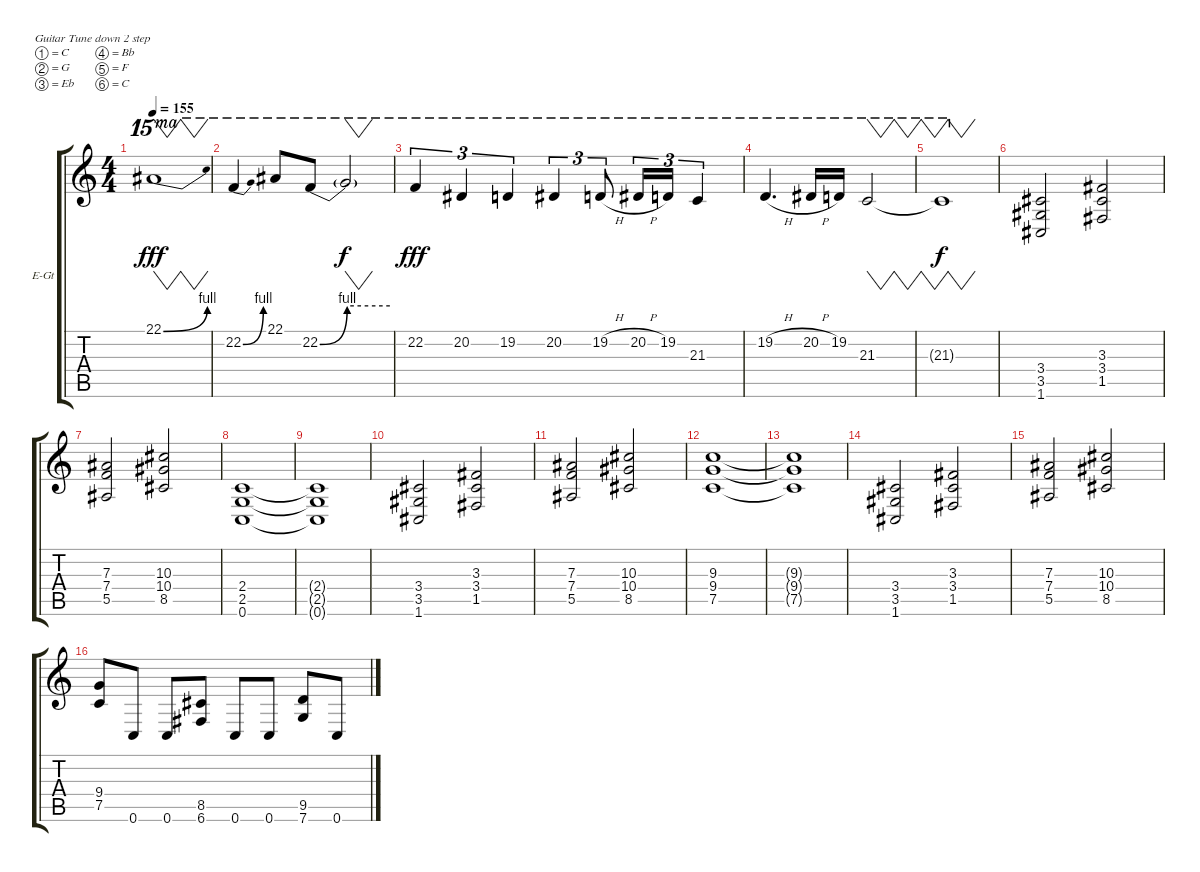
\defaultSystemsLayout 4
\bracketExtendMode groupsimilarinstruments
\firstSystemTrackNameOrientation horizontal
\otherSystemsTrackNameOrientation horizontal
\track ("Michael Amott" "E-Gt") {instrument overdrivenguitar}
\staff {score tabs}
\tuning (C4 G3 Eb3 Bb2 F2 C2)
\ts (4 4)
\tempo 155
\clef g2
\ks c
22.1{be (bend 0 0 60 4)}.1{vw ot 15ma dy fff} |
22.2{be (bend 0 0 60 4)}.4{ot 15ma} 22.1.8{ot 15ma} 22.2{be (bend 0 0 60 4)}.8{ot 15ma} 22.2{be (hold 0 4 60 4) t}.2{vw ot 15ma dy f} |
22.2.4{tu (3 2) ot 15ma dy fff} 20.2.4{tu (3 2) ot 15ma} 19.2.4{tu (3 2) ot 15ma} 20.2.4{tu (3 2) ot 15ma} 19.2{h}.8{tu (3 2) ot 15ma} 20.2{h}.16{tu (3 2) ot 15ma} 19.2.16{tu (3 2) ot 15ma} 21.3.4{tu (3 2) ot 15ma} |
19.2{h}.4{d ot 15ma} 20.2{h}.16{ot 15ma} 19.2.16{ot 15ma} 21.3.2{vw ot 15ma} |
21.3{t}.1{vw ot 15ma dy f} |
(3.4 3.5 1.6).2 (3.3 3.4 1.5).2 |
(7.3 7.4 5.5).2 (10.3 10.4 8.5).2 |
(2.4 2.5 0.6).1 |
(2.4{t} 2.5{t} 0.6{t}).1 |
(3.4 3.5 1.6).2 (3.3 3.4 1.5).2 |
(7.3 7.4 5.5).2 (10.3 10.4 8.5).2 |
(9.3 9.4 7.5).1 |
(9.3{t} 9.4{t} 7.5{t}).1 |
(3.4 3.5 1.6).2 (3.3 3.4 1.5).2 |
(7.3 7.4 5.5).2 (10.3 10.4 8.5).2 |
(9.4 7.5).8 0.6.8 0.6.8 (8.5 6.6).8 0.6.8 0.6.8 (9.5 7.6).8 0.6.8
